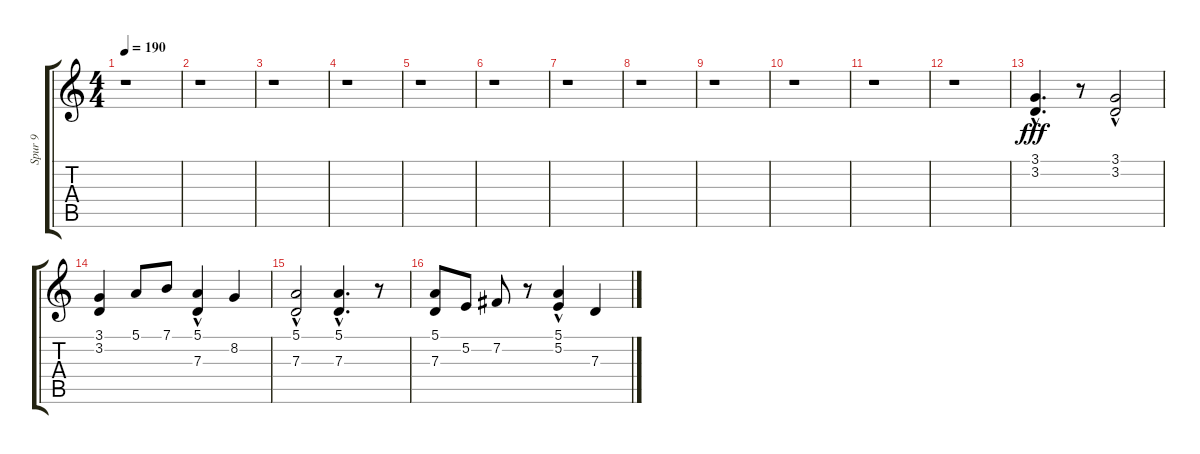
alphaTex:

\track ("Spur 9" "Spur 9") {instrument violin}
\staff {score tabs}
\tuning (E4 B3 G3 D3 A2 E2) {hide}
\ts (4 4)
\tempo 190
\clef g2
\ks c
r.1{dy fff} |
r.1 |
r.1 |
r.1 |
r.1 |
r.1 |
r.1 |
r.1 |
r.1 |
r.1 |
r.1 |
r.1 |
(3.1{hac} 3.2{hac}).4{d} r.8 (3.1 3.2{hac}).2 |
(3.1 3.2).4 5.1.8 7.1.8 (5.1 7.3{hac}).4 8.2.4 |
(5.1 7.3{hac}).2 (5.1{hac} 7.3{hac}).4{d} r.8 |
(5.1 7.3).8 5.2.8 7.2.8 r.8 (5.1{hac} 5.2).4 7.3.4
